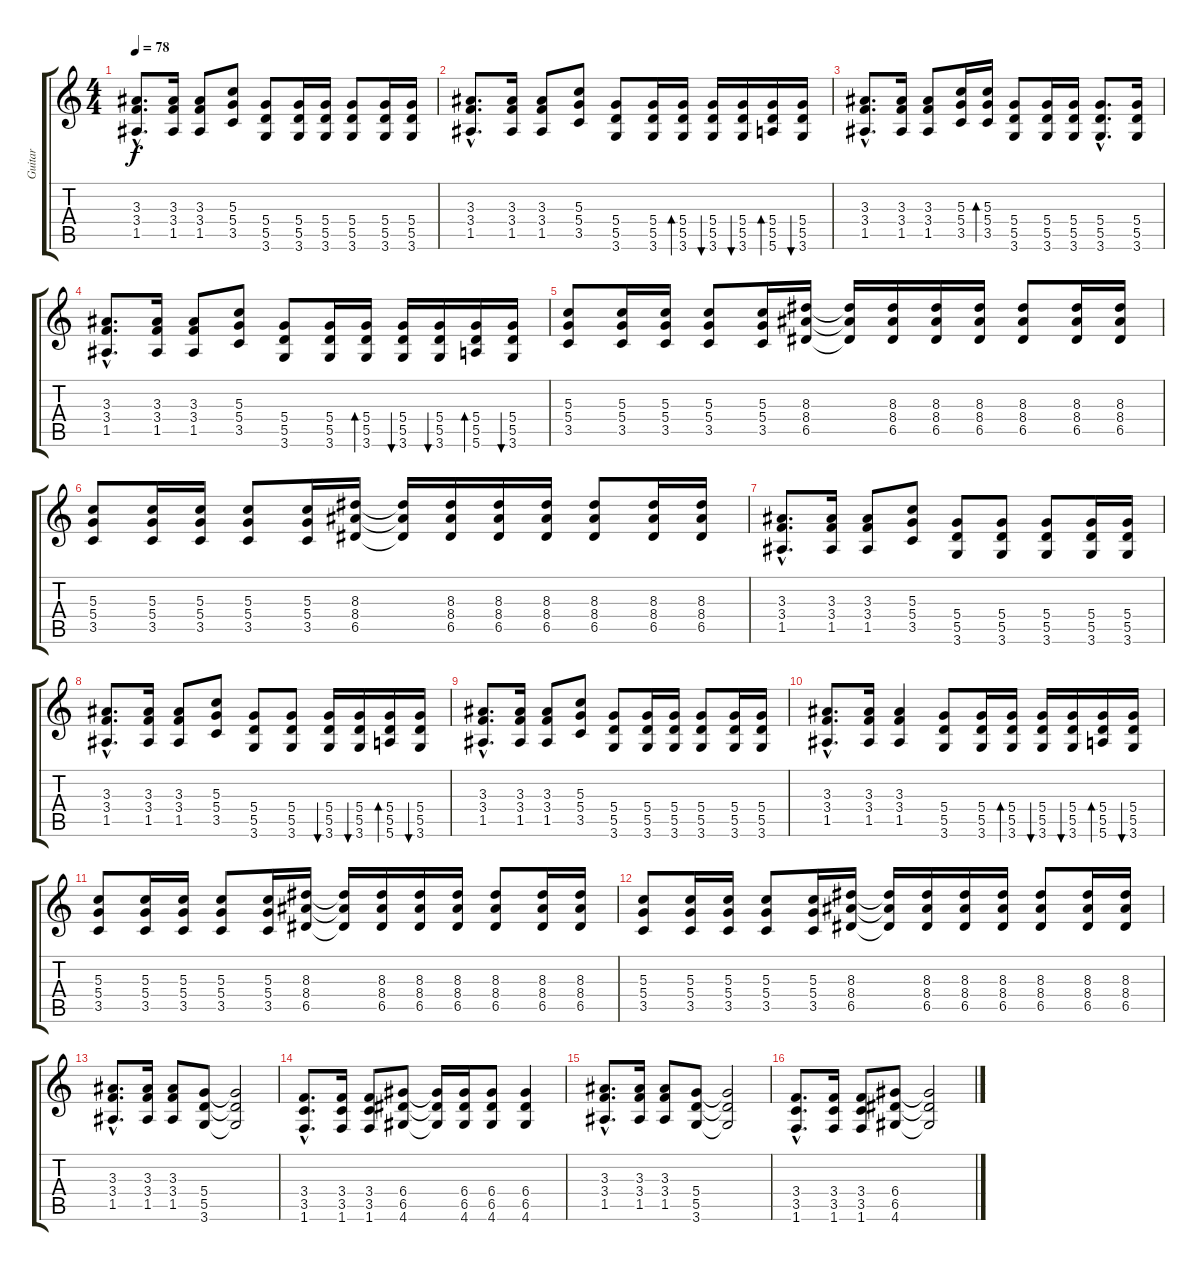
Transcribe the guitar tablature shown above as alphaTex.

\track ("Guitar" "Guitar") {instrument distortionguitar}
\staff {score tabs}
\tuning (E4 B3 G3 D3 A2 E2) {hide}
\ts (4 4)
\tempo 78
\clef g2
\ks c
(3.3{hac} 3.4{hac} 1.5{hac}).8{d dy f} (3.3 3.4 1.5).16 (3.3 3.4 1.5).8 (5.3 5.4 3.5).8 (5.4 5.5 3.6).8 (5.4 5.5 3.6).16 (5.4 5.5 3.6).16 (5.4 5.5 3.6).8 (5.4 5.5 3.6).16 (5.4 5.5 3.6).16 |
(3.3{hac} 3.4{hac} 1.5{hac}).8{d} (3.3 3.4 1.5).16 (3.3 3.4 1.5).8 (5.3 5.4 3.5).8 (5.4 5.5 3.6).8 (5.4 5.5 3.6).16 (5.4 5.5 3.6).16{bd 120} (5.4 5.5 3.6).16{bu 120} (5.4 5.5 3.6).16{bu 120} (5.4 5.5 5.6).16{bd 120} (5.4 5.5 3.6).16{bu 240} |
(3.3{hac} 3.4{hac} 1.5{hac}).8{d} (3.3 3.4 1.5).16 (3.3 3.4 1.5).8 (5.3 5.4 3.5).16 (5.3 5.4 3.5).16{bd 120} (5.4 5.5 3.6).8 (5.4 5.5 3.6).16 (5.4 5.5 3.6).16 (5.4{hac} 5.5{hac} 3.6{hac}).8{d} (5.4 5.5 3.6).16 |
(3.3{hac} 3.4{hac} 1.5{hac}).8{d} (3.3 3.4 1.5).16 (3.3 3.4 1.5).8 (5.3 5.4 3.5).8 (5.4 5.5 3.6).8 (5.4 5.5 3.6).16 (5.4 5.5 3.6).16{bd 120} (5.4 5.5 3.6).16{bu 120} (5.4 5.5 3.6).16{bu 120} (5.4 5.5 5.6).16{bd 120} (5.4 5.5 3.6).16{bu 240} |
(5.3 5.4 3.5).8 (5.3 5.4 3.5).16 (5.3 5.4 3.5).16 (5.3 5.4 3.5).8 (5.3 5.4 3.5).16 (8.3 8.4 6.5).16 (8.3{t} 8.4{t} 6.5{t}).16 (8.3 8.4 6.5).16 (8.3 8.4 6.5).16 (8.3 8.4 6.5).16 (8.3 8.4 6.5).8 (8.3 8.4 6.5).16 (8.3 8.4 6.5).16 |
(5.3 5.4 3.5).8 (5.3 5.4 3.5).16 (5.3 5.4 3.5).16 (5.3 5.4 3.5).8 (5.3 5.4 3.5).16 (8.3 8.4 6.5).16 (8.3{t} 8.4{t} 6.5{t}).16 (8.3 8.4 6.5).16 (8.3 8.4 6.5).16 (8.3 8.4 6.5).16 (8.3 8.4 6.5).8 (8.3 8.4 6.5).16 (8.3 8.4 6.5).16 |
(3.3{hac} 3.4{hac} 1.5{hac}).8{d} (3.3 3.4 1.5).16 (3.3 3.4 1.5).8 (5.3 5.4 3.5).8 (5.4 5.5 3.6).8 (5.4 5.5 3.6).8 (5.4 5.5 3.6).8 (5.4 5.5 3.6).16 (5.4 5.5 3.6).16 |
(3.3{hac} 3.4{hac} 1.5{hac}).8{d} (3.3 3.4 1.5).16 (3.3 3.4 1.5).8 (5.3 5.4 3.5).8 (5.4 5.5 3.6).8 (5.4 5.5 3.6).8 (5.4 5.5 3.6).16{bu 120} (5.4 5.5 3.6).16{bu 120} (5.4 5.5 5.6).16{bd 120} (5.4 5.5 3.6).16{bu 240} |
(3.3{hac} 3.4{hac} 1.5{hac}).8{d} (3.3 3.4 1.5).16 (3.3 3.4 1.5).8 (5.3 5.4 3.5).8 (5.4 5.5 3.6).8 (5.4 5.5 3.6).16 (5.4 5.5 3.6).16 (5.4 5.5 3.6).8 (5.4 5.5 3.6).16 (5.4 5.5 3.6).16 |
(3.3{hac} 3.4{hac} 1.5{hac}).8{d} (3.3 3.4 1.5).16 (3.3 3.4 1.5).4 (5.4 5.5 3.6).8 (5.4 5.5 3.6).16 (5.4 5.5 3.6).16{bd 120} (5.4 5.5 3.6).16{bu 120} (5.4 5.5 3.6).16{bu 120} (5.4 5.5 5.6).16{bd 120} (5.4 5.5 3.6).16{bu 240} |
(5.3 5.4 3.5).8 (5.3 5.4 3.5).16 (5.3 5.4 3.5).16 (5.3 5.4 3.5).8 (5.3 5.4 3.5).16 (8.3 8.4 6.5).16 (8.3{t} 8.4{t} 6.5{t}).16 (8.3 8.4 6.5).16 (8.3 8.4 6.5).16 (8.3 8.4 6.5).16 (8.3 8.4 6.5).8 (8.3 8.4 6.5).16 (8.3 8.4 6.5).16 |
(5.3 5.4 3.5).8 (5.3 5.4 3.5).16 (5.3 5.4 3.5).16 (5.3 5.4 3.5).8 (5.3 5.4 3.5).16 (8.3 8.4 6.5).16 (8.3{t} 8.4{t} 6.5{t}).16 (8.3 8.4 6.5).16 (8.3 8.4 6.5).16 (8.3 8.4 6.5).16 (8.3 8.4 6.5).8 (8.3 8.4 6.5).16 (8.3 8.4 6.5).16 |
(3.3{hac} 3.4{hac} 1.5{hac}).8{d} (3.3 3.4 1.5).16 (3.3 3.4 1.5).8 (5.4 5.5 3.6).8 (5.4{t} 5.5{t} 3.6{t}).2 |
(3.4{hac} 3.5{hac} 1.6{hac}).8{d} (3.4 3.5 1.6).16 (3.4 3.5 1.6).8 (6.4 6.5 4.6).8 (6.4{t} 6.5{t} 4.6{t}).16 (6.4 6.5 4.6).16 (6.4 6.5 4.6).8 (6.4 6.5 4.6).4 |
(3.3{hac} 3.4{hac} 1.5{hac}).8{d} (3.3 3.4 1.5).16 (3.3 3.4 1.5).8 (5.4 5.5 3.6).8 (5.4{t} 5.5{t} 3.6{t}).2 |
(3.4{hac} 3.5{hac} 1.6{hac}).8{d} (3.4 3.5 1.6).16 (3.4 3.5 1.6).8 (6.4 6.5 4.6).8 (6.4{t} 6.5{t} 4.6{t}).2
